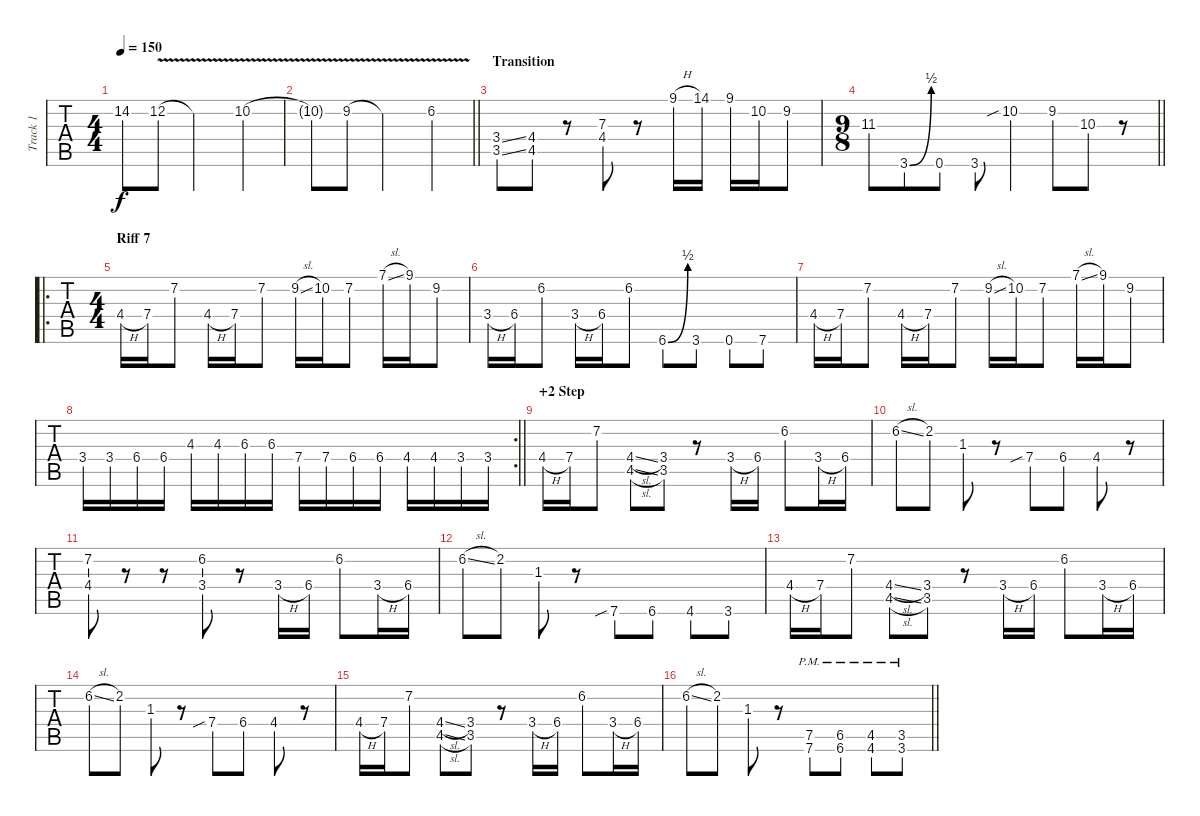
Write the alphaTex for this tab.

\track ("Track 1" "Track 1") {instrument overdrivenguitar}
\staff {tabs}
\tuning (Bb3 F3 Db3 Ab2 Eb2 Ab1) {hide}
\ts (4 4)
\tempo 150
\clef f4
\ks c
14.2.8{dy f} 12.2{v}.8 12.2{t}.2 10.2{v}.4 |
\barLineRight lightlight
10.2{t}.8 9.2{v}.8 9.2{t}.2 6.2{v}.4 |
\section ("" "Transition")
(3.4{ss} 3.5{ss}).8 (4.4 4.5).8 r.8 (7.3 4.4).8 r.8 9.1{h}.16 14.1.16 9.1.16 10.2.16 9.2.8 |
\ts (9 8)
\barLineRight lightlight
11.3.8 3.6{be (bend 0 0 60 2)}.8 0.6.8 3.6.8 10.2{sib}.4 9.2.8 10.3.8 r.8 |
\ro
\ts (4 4)
\section ("" "Riff 7")
4.4{h}.16 7.4.16 7.2.8 4.4{h}.16 7.4.16 7.2.8 9.2{sl}.16 10.2.16 7.2.8 7.1{sl}.16 9.1.16 9.2.8 |
3.4{h}.16 6.4.16 6.2.8 3.4{h}.16 6.4.16 6.2.8 6.6{be (bend 0 0 60 2)}.8 3.6.8 0.6.8 7.6.8 |
4.4{h}.16 7.4.16 7.2.8 4.4{h}.16 7.4.16 7.2.8 9.2{sl}.16 10.2.16 7.2.8 7.1{sl}.16 9.1.16 9.2.8 |
\rc 2
\barLineRight lightlight
3.4.16 3.4.16 6.4.16 6.4.16 4.3.16 4.3.16 6.3.16 6.3.16 7.4.16 7.4.16 6.4.16 6.4.16 4.4.16 4.4.16 3.4.16 3.4.16 |
\section ("" "+2 Step")
4.4{h}.16 7.4.16 7.2.8 (4.4{sl} 4.5{sl}).8 (3.4 3.5).8 r.8 3.4{h}.16 6.4.16 6.2.8 3.4{h}.16 6.4.16 |
6.2{sl}.8 2.2.8 1.3.8 r.8 7.4{sib}.8 6.4.8 4.4.8 r.8 |
(7.2 4.4).8 r.8 r.8 (6.2 3.4).8 r.8 3.4{h}.16 6.4.16 6.2.8 3.4{h}.16 6.4.16 |
6.2{sl}.8 2.2.8 1.3.8 r.8 7.6{sib}.8 6.6.8 4.6.8 3.6.8 |
4.4{h}.16 7.4.16 7.2.8 (4.4{sl} 4.5{sl}).8 (3.4 3.5).8 r.8 3.4{h}.16 6.4.16 6.2.8 3.4{h}.16 6.4.16 |
6.2{sl}.8 2.2.8 1.3.8 r.8 7.4{sib}.8 6.4.8 4.4.8 r.8 |
4.4{h}.16 7.4.16 7.2.8 (4.4{sl} 4.5{sl}).8 (3.4 3.5).8 r.8 3.4{h}.16 6.4.16 6.2.8 3.4{h}.16 6.4.16 |
\barLineRight lightlight
6.2{sl}.8 2.2.8 1.3.8 r.8 (7.5{pm} 7.6{pm}).8 (6.5{pm} 6.6{pm}).8 (4.5{pm} 4.6{pm}).8 (3.5{pm} 3.6{pm}).8
